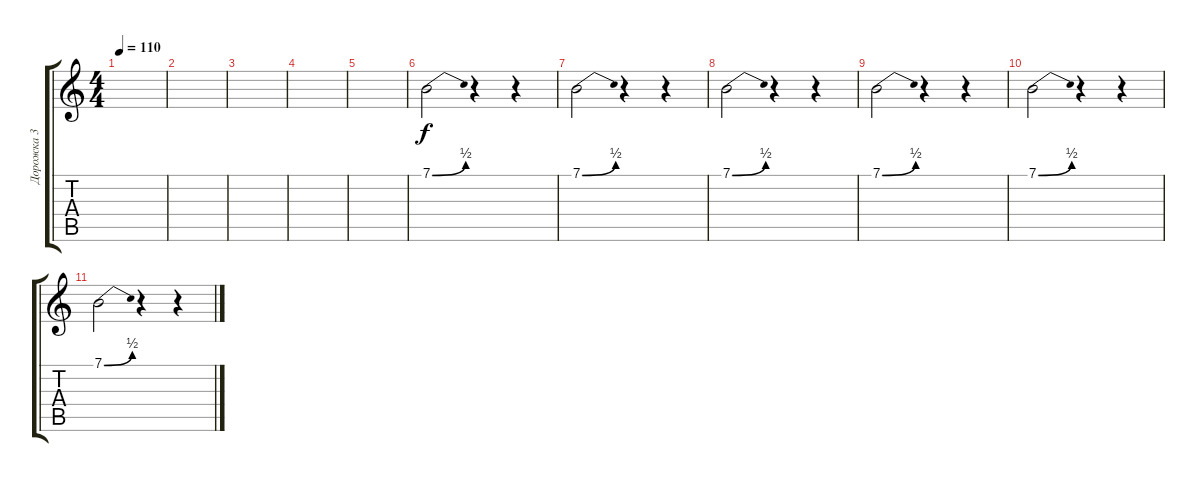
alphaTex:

\track ("Дорожка 3" "Дорожка 3") {instrument fx4atmosphere}
\staff {score tabs}
\tuning (E4 B3 G3 D3 A2 E2) {hide}
\ts (4 4)
\tempo 110
\clef g2
\ks c
|
|
|
|
|
7.1{be (bend 0 0 60 2)}.2{instrument acousticguitarsteel} r.4 r.4 |
7.1{be (bend 0 0 60 2)}.2 r.4 r.4 |
7.1{be (bend 0 0 60 2)}.2 r.4 r.4 |
7.1{be (bend 0 0 60 2)}.2 r.4 r.4 |
7.1{be (bend 0 0 60 2)}.2 r.4 r.4 |
7.1{be (bend 0 0 60 2)}.2 r.4 r.4
